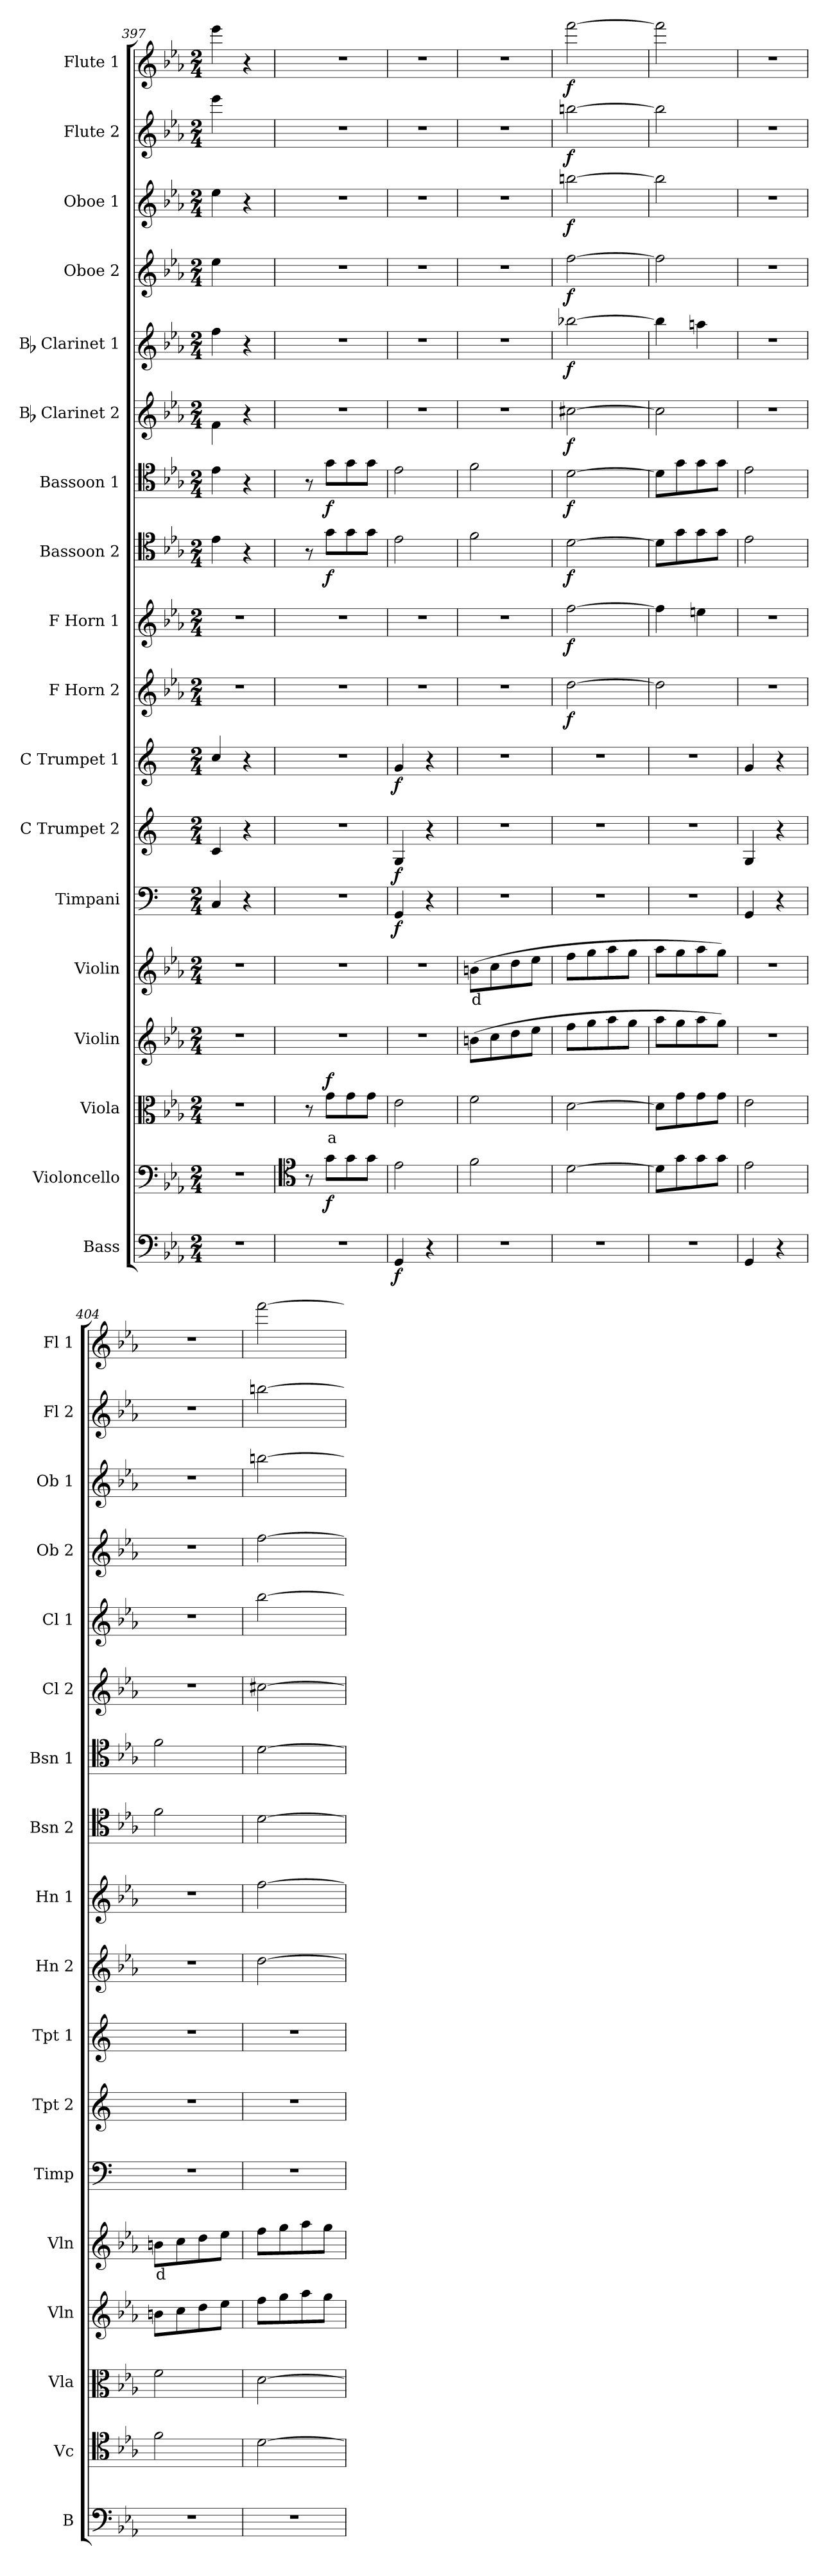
**kern	**dynam	**kern	**dynam	**kern	**text	**dynam	**kern	**kern	**text	**kern	**dynam	**kern	**dynam	**kern	**dynam	**kern	**dynam	**kern	**dynam	**kern	**dynam	**kern	**dynam	**kern	**dynam	**kern	**dynam	**kern	**dynam	**kern	**dynam	**kern	**dynam	**kern	**dynam
*part18	*part18	*part17	*part17	*part16	*part16	*part16	*part15	*part14	*part14	*part13	*part13	*part12	*part12	*part11	*part11	*part10	*part10	*part9	*part9	*part8	*part8	*part7	*part7	*part6	*part6	*part5	*part5	*part4	*part4	*part3	*part3	*part2	*part2	*part1	*part1
*staff18	*staff18	*staff17	*staff17	*staff16	*staff16	*staff16	*staff15	*staff14	*staff14	*staff13	*staff13	*staff12	*staff12	*staff11	*staff11	*staff10	*staff10	*staff9	*staff9	*staff8	*staff8	*staff7	*staff7	*staff6	*staff6	*staff5	*staff5	*staff4	*staff4	*staff3	*staff3	*staff2	*staff2	*staff1	*staff1
*I"Bass	*	*I"Violoncello	*	*I"Viola	*	*	*I"Violin	*I"Violin	*	*I"Timpani	*	*I"C Trumpet 2	*	*I"C Trumpet 1	*	*I"F Horn 2	*	*I"F Horn 1	*	*I"Bassoon 2	*	*I"Bassoon 1	*	*I"Bb Clarinet 2	*	*I"Bb Clarinet 1	*	*I"Oboe 2	*	*I"Oboe 1	*	*I"Flute 2	*	*I"Flute 1	*
*I'B	*	*I'Vc	*	*I'Vla	*	*	*I'Vln	*I'Vln	*	*I'Timp	*	*I'Tpt 2	*	*I'Tpt 1	*	*I'Hn 2	*	*I'Hn 1	*	*I'Bsn 2	*	*I'Bsn 1	*	*I'Cl 2	*	*I'Cl 1	*	*I'Ob 2	*	*I'Ob 1	*	*I'Fl 2	*	*I'Fl 1	*
*clefF4	*	*clefF4	*	*clefC3	*	*	*clefG2	*clefG2	*	*clefF4	*	*clefG2	*	*clefG2	*	*clefG2	*	*clefG2	*	*clefC4	*	*clefC4	*	*clefG2	*	*clefG2	*	*clefG2	*	*clefG2	*	*clefG2	*	*clefG2	*
*ITrd7c12	*	*	*	*	*	*	*	*	*	*	*	*	*	*	*	*ITrd4c7	*	*ITrd4c7	*	*	*	*	*	*ITrd1c2	*	*ITrd1c2	*	*	*	*	*	*	*	*	*
*k[b-e-a-]	*	*k[b-e-a-]	*	*k[b-e-a-]	*	*	*k[b-e-a-]	*k[b-e-a-]	*	*k[]	*	*k[]	*	*k[]	*	*k[b-e-a-d-]	*	*k[b-e-a-d-]	*	*k[b-e-a-]	*	*k[b-e-a-]	*	*k[b-e-a-d-g-]	*	*k[b-e-a-d-g-]	*	*k[b-e-a-]	*	*k[b-e-a-]	*	*k[b-e-a-]	*	*k[b-e-a-]	*
*M2/4	*	*M2/4	*	*M2/4	*	*	*M2/4	*M2/4	*	*M2/4	*	*M2/4	*	*M2/4	*	*M2/4	*	*M2/4	*	*M2/4	*	*M2/4	*	*M2/4	*	*M2/4	*	*M2/4	*	*M2/4	*	*M2/4	*	*M2/4	*
=397	=397	=397	=397	=397	=397	=397	=397	=397	=397	=397	=397	=397	=397	=397	=397	=397	=397	=397	=397	=397	=397	=397	=397	=397	=397	=397	=397	=397	=397	=397	=397	=397	=397	=397	=397
2r	.	2r	.	2r	.	.	2r	2r	.	4C	.	4c/	.	4cc/	.	2r	.	2r	.	4e-	.	4e-	.	4e-\	.	4ee-\	.	4ee-	.	4ee-	.	4eee-	.	4eee-	.
.	.	.	.	.	.	.	.	.	.	4r	.	4r	.	4r	.	.	.	.	.	4r	.	4r	.	4r	.	4r	.	4ryy	.	4r	.	4ryy	.	4r	.
=398	=398	=398	=398	=398	=398	=398	=398	=398	=398	=398	=398	=398	=398	=398	=398	=398	=398	=398	=398	=398	=398	=398	=398	=398	=398	=398	=398	=398	=398	=398	=398	=398	=398	=398	=398
*	*	*clefC4	*	*	*	*	*	*	*	*	*	*	*	*	*	*	*	*	*	*	*	*	*	*	*	*	*	*	*	*	*	*	*	*	*
2r	.	8r	.	8r	.	.	2r	2r	.	2r	.	2r	.	2r	.	2r	.	2r	.	8r	.	8r	.	2r	.	2r	.	2r	.	2r	.	2r	.	2r	.
!	!	!	!LO:DY:b	!	!LO:LY:b	!LO:DY:a	!	!	!	!	!	!	!	!	!	!	!	!	!	!	!LO:DY:b	!	!LO:DY:b	!	!	!	!	!	!	!	!	!	!	!	!
.	.	8gL	f	8gL	a	f	.	.	.	.	.	.	.	.	.	.	.	.	.	8gL	f	8gL	f	.	.	.	.	.	.	.	.	.	.	.	.
.	.	8g	.	8g	.	.	.	.	.	.	.	.	.	.	.	.	.	.	.	8g	.	8g	.	.	.	.	.	.	.	.	.	.	.	.	.
.	.	8gJ	.	8gJ	.	.	.	.	.	.	.	.	.	.	.	.	.	.	.	8gJ	.	8gJ	.	.	.	.	.	.	.	.	.	.	.	.	.
=399	=399	=399	=399	=399	=399	=399	=399	=399	=399	=399	=399	=399	=399	=399	=399	=399	=399	=399	=399	=399	=399	=399	=399	=399	=399	=399	=399	=399	=399	=399	=399	=399	=399	=399	=399
!	!LO:DY:b	!	!	!	!	!	!	!	!	!	!LO:DY:b	!	!LO:DY:b	!	!LO:DY:b	!	!	!	!	!	!	!	!	!	!	!	!	!	!	!	!	!	!	!	!
4GGG	f	2e-	.	2e-	.	.	2r	2r	.	4GG	f	4G/	f	4g/	f	2r	.	2r	.	2e-	.	2e-	.	2r	.	2r	.	2r	.	2r	.	2r	.	2r	.
4r	.	.	.	.	.	.	.	.	.	4r	.	4r	.	4r	.	.	.	.	.	.	.	.	.	.	.	.	.	.	.	.	.	.	.	.	.
=400	=400	=400	=400	=400	=400	=400	=400	=400	=400	=400	=400	=400	=400	=400	=400	=400	=400	=400	=400	=400	=400	=400	=400	=400	=400	=400	=400	=400	=400	=400	=400	=400	=400	=400	=400
!	!	!	!	!	!	!	!	!	!LO:LY:b	!	!	!	!	!	!	!	!	!	!	!	!	!	!	!	!	!	!	!	!	!	!	!	!	!	!
2r	.	2f	.	2f	.	.	(8bnL	(8bnL	d	2r	.	2r	.	2r	.	2r	.	2r	.	2f	.	2f	.	2r	.	2r	.	2r	.	2r	.	2r	.	2r	.
.	.	.	.	.	.	.	8cc	8cc	.	.	.	.	.	.	.	.	.	.	.	.	.	.	.	.	.	.	.	.	.	.	.	.	.	.	.
.	.	.	.	.	.	.	8dd	8dd	.	.	.	.	.	.	.	.	.	.	.	.	.	.	.	.	.	.	.	.	.	.	.	.	.	.	.
.	.	.	.	.	.	.	8ee-J	8ee-J	.	.	.	.	.	.	.	.	.	.	.	.	.	.	.	.	.	.	.	.	.	.	.	.	.	.	.
=401	=401	=401	=401	=401	=401	=401	=401	=401	=401	=401	=401	=401	=401	=401	=401	=401	=401	=401	=401	=401	=401	=401	=401	=401	=401	=401	=401	=401	=401	=401	=401	=401	=401	=401	=401
!	!	!	!	!	!	!	!	!	!	!	!	!	!	!	!	!	!LO:DY:b	!	!LO:DY:b	!	!LO:DY:b	!	!LO:DY:b	!	!LO:DY:b	!	!LO:DY:b	!	!LO:DY:b	!	!LO:DY:b	!	!LO:DY:b	!	!LO:DY:b
2r	.	[2d	.	[2d	.	.	8ffL	8ffL	.	2r	.	2r	.	2r	.	[2g	f	[2b-	f	[2d	f	[2d	f	[2bn	f	[2aa-X	f	[2ff\	f	[2bbn\	f	[2bbn\	f	[2fff\	f
.	.	.	.	.	.	.	8gg	8gg	.	.	.	.	.	.	.	.	.	.	.	.	.	.	.	.	.	.	.	.	.	.	.	.	.	.	.
.	.	.	.	.	.	.	8aa-	8aa-	.	.	.	.	.	.	.	.	.	.	.	.	.	.	.	.	.	.	.	.	.	.	.	.	.	.	.
.	.	.	.	.	.	.	8ggJ	8ggJ	.	.	.	.	.	.	.	.	.	.	.	.	.	.	.	.	.	.	.	.	.	.	.	.	.	.	.
=402	=402	=402	=402	=402	=402	=402	=402	=402	=402	=402	=402	=402	=402	=402	=402	=402	=402	=402	=402	=402	=402	=402	=402	=402	=402	=402	=402	=402	=402	=402	=402	=402	=402	=402	=402
2r	.	8dL]	.	8dL]	.	.	8aa-L	8aa-L	.	2r	.	2r	.	2r	.	2g]	.	4b-]	.	8dL]	.	8dL]	.	2b]	.	4aa-]	.	2ff\]	.	2bb\]	.	2bb\]	.	2fff\]	.
.	.	8g	.	8g	.	.	8gg	8gg	.	.	.	.	.	.	.	.	.	.	.	8g	.	8g	.	.	.	.	.	.	.	.	.	.	.	.	.
.	.	8g	.	8g	.	.	8aa-	8aa-	.	.	.	.	.	.	.	.	.	4an	.	8g	.	8g	.	.	.	4ggn	.	.	.	.	.	.	.	.	.
.	.	8gJ	.	8gJ	.	.	8ggJ)	8ggJ)	.	.	.	.	.	.	.	.	.	.	.	8gJ	.	8gJ	.	.	.	.	.	.	.	.	.	.	.	.	.
=403	=403	=403	=403	=403	=403	=403	=403	=403	=403	=403	=403	=403	=403	=403	=403	=403	=403	=403	=403	=403	=403	=403	=403	=403	=403	=403	=403	=403	=403	=403	=403	=403	=403	=403	=403
4GGG	.	2e-	.	2e-	.	.	2r	2r	.	4GG	.	4G/	.	4g/	.	2r	.	2r	.	2e-	.	2e-	.	2r	.	2r	.	2r	.	2r	.	2r	.	2r	.
4r	.	.	.	.	.	.	.	.	.	4r	.	4r	.	4r	.	.	.	.	.	.	.	.	.	.	.	.	.	.	.	.	.	.	.	.	.
=404	=404	=404	=404	=404	=404	=404	=404	=404	=404	=404	=404	=404	=404	=404	=404	=404	=404	=404	=404	=404	=404	=404	=404	=404	=404	=404	=404	=404	=404	=404	=404	=404	=404	=404	=404
!	!	!	!	!	!	!	!	!	!LO:LY:b	!	!	!	!	!	!	!	!	!	!	!	!	!	!	!	!	!	!	!	!	!	!	!	!	!	!
2r	.	2f	.	2f	.	.	8bnL	8bnL	d	2r	.	2r	.	2r	.	2r	.	2r	.	2f	.	2f	.	2r	.	2r	.	2r	.	2r	.	2r	.	2r	.
.	.	.	.	.	.	.	8cc	8cc	.	.	.	.	.	.	.	.	.	.	.	.	.	.	.	.	.	.	.	.	.	.	.	.	.	.	.
.	.	.	.	.	.	.	8dd	8dd	.	.	.	.	.	.	.	.	.	.	.	.	.	.	.	.	.	.	.	.	.	.	.	.	.	.	.
.	.	.	.	.	.	.	8ee-J	8ee-J	.	.	.	.	.	.	.	.	.	.	.	.	.	.	.	.	.	.	.	.	.	.	.	.	.	.	.
=405	=405	=405	=405	=405	=405	=405	=405	=405	=405	=405	=405	=405	=405	=405	=405	=405	=405	=405	=405	=405	=405	=405	=405	=405	=405	=405	=405	=405	=405	=405	=405	=405	=405	=405	=405
2r	.	[2d	.	[2d	.	.	8ffL	8ffL	.	2r	.	2r	.	2r	.	[2g	.	[2b-	.	[2d	.	[2d	.	[2bn	.	[2aa-	.	[2ff\	.	[2bbn\	.	[2bbn\	.	[2fff\	.
.	.	.	.	.	.	.	8gg	8gg	.	.	.	.	.	.	.	.	.	.	.	.	.	.	.	.	.	.	.	.	.	.	.	.	.	.	.
.	.	.	.	.	.	.	8aa-	8aa-	.	.	.	.	.	.	.	.	.	.	.	.	.	.	.	.	.	.	.	.	.	.	.	.	.	.	.
.	.	.	.	.	.	.	8ggJ	8ggJ	.	.	.	.	.	.	.	.	.	.	.	.	.	.	.	.	.	.	.	.	.	.	.	.	.	.	.
=	=	=	=	=	=	=	=	=	=	=	=	=	=	=	=	=	=	=	=	=	=	=	=	=	=	=	=	=	=	=	=	=	=	=	=
*-	*-	*-	*-	*-	*-	*-	*-	*-	*-	*-	*-	*-	*-	*-	*-	*-	*-	*-	*-	*-	*-	*-	*-	*-	*-	*-	*-	*-	*-	*-	*-	*-	*-	*-	*-
